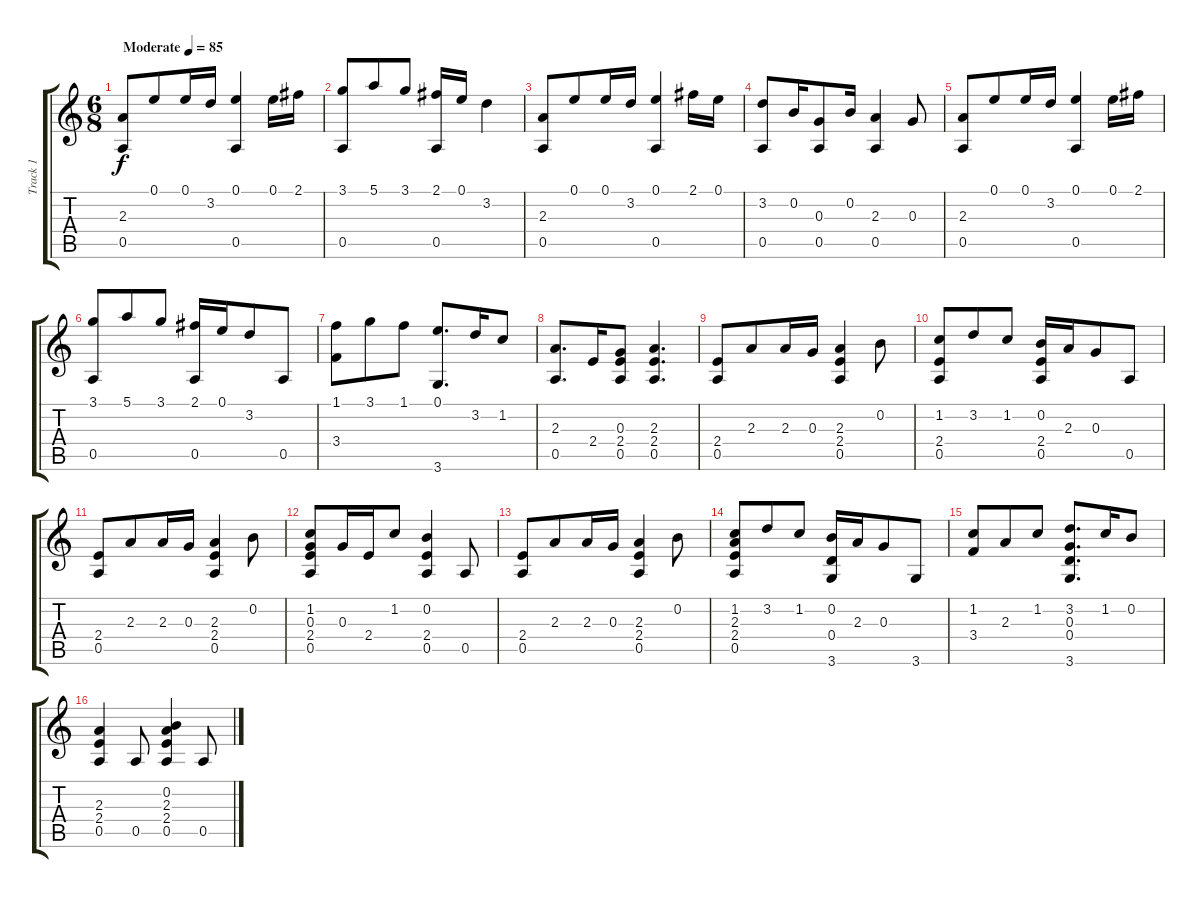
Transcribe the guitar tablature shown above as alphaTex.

\track ("Track 1" "Track 1") {instrument acousticguitarsteel}
\staff {score tabs}
\tuning (E4 B3 G3 D3 A2 E2) {hide}
\ts (6 8)
\tempo (85 "Moderate")
\clef g2
\ks c
(2.3 0.5).8{dy f instrument acousticguitarsteel} 0.1.8 0.1.16 3.2.16 (0.1 0.5).4 0.1.16 2.1.16 |
(3.1 0.5).8 5.1.8 3.1.8 (2.1 0.5).16 0.1.16 3.2.4 |
(2.3 0.5).8 0.1.8 0.1.16 3.2.16 (0.1 0.5).4 2.1.16 0.1.16 |
(3.2 0.5).8 0.2.16 (0.3 0.5).8 0.2.16 (2.3 0.5).4 0.3.8 |
(2.3 0.5).8 0.1.8 0.1.16 3.2.16 (0.1 0.5).4 0.1.16 2.1.16 |
(3.1 0.5).8 5.1.8 3.1.8 (2.1 0.5).16 0.1.16 3.2.8 0.5.8 |
(1.1 3.4).8 3.1.8 1.1.8 (0.1 3.6).8{d} 3.2.16 1.2.8 |
(2.3 0.5).8{d} 2.4.16 (0.3 2.4 0.5).8 (2.3 2.4 0.5).4{d} |
(2.4 0.5).8 2.3.8 2.3.16 0.3.16 (2.3 2.4 0.5).4 0.2.8 |
(1.2 2.4 0.5).8 3.2.8 1.2.8 (0.2 2.4 0.5).16 2.3.16 0.3.8 0.5.8 |
(2.4 0.5).8 2.3.8 2.3.16 0.3.16 (2.3 2.4 0.5).4 0.2.8 |
(1.2 0.3 2.4 0.5).8 0.3.16 2.4.16 1.2.8 (0.2 2.4 0.5).4 0.5.8 |
(2.4 0.5).8 2.3.8 2.3.16 0.3.16 (2.3 2.4 0.5).4 0.2.8 |
(1.2 2.3 2.4 0.5).8 3.2.8 1.2.8 (0.2 0.4 3.6).16 2.3.16 0.3.8 3.6.8 |
(1.2 3.4).8 2.3.8 1.2.8 (3.2 0.3 0.4 3.6).8{d} 1.2.16 0.2.8 |
(2.3 2.4 0.5).4 0.5.8 (0.2 2.3 2.4 0.5).4 0.5.8
